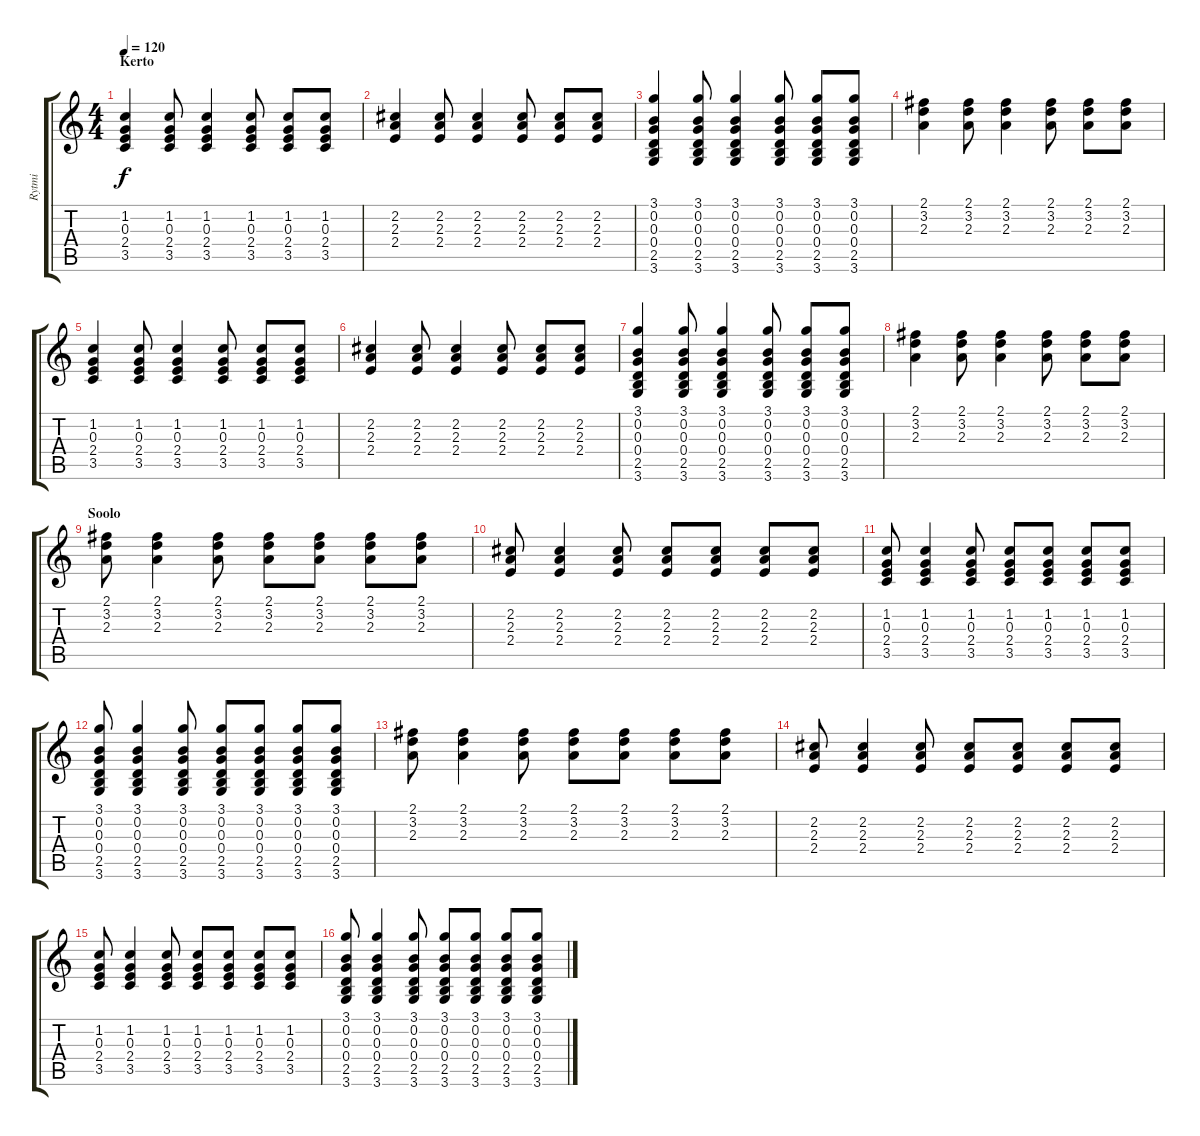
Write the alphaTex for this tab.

\track ("Rytmi" "Rytmi") {instrument distortionguitar}
\staff {score tabs}
\tuning (E4 B3 G3 D3 A2 E2) {hide}
\ts (4 4)
\section ("" "Kerto")
\tempo 120
\clef g2
\ks c
(1.2 0.3 2.4 3.5).4{dy f} (1.2 0.3 2.4 3.5).8 (1.2 0.3 2.4 3.5).4 (1.2 0.3 2.4 3.5).8 (1.2 0.3 2.4 3.5).8 (1.2 0.3 2.4 3.5).8 |
(2.2 2.3 2.4).4 (2.2 2.3 2.4).8 (2.2 2.3 2.4).4 (2.2 2.3 2.4).8 (2.2 2.3 2.4).8 (2.2 2.3 2.4).8 |
(3.1 0.2 0.3 0.4 2.5 3.6).4 (3.1 0.2 0.3 0.4 2.5 3.6).8 (3.1 0.2 0.3 0.4 2.5 3.6).4 (3.1 0.2 0.3 0.4 2.5 3.6).8 (3.1 0.2 0.3 0.4 2.5 3.6).8 (3.1 0.2 0.3 0.4 2.5 3.6).8 |
(2.1 3.2 2.3).4 (2.1 3.2 2.3).8 (2.1 3.2 2.3).4 (2.1 3.2 2.3).8 (2.1 3.2 2.3).8 (2.1 3.2 2.3).8 |
(1.2 0.3 2.4 3.5).4 (1.2 0.3 2.4 3.5).8 (1.2 0.3 2.4 3.5).4 (1.2 0.3 2.4 3.5).8 (1.2 0.3 2.4 3.5).8 (1.2 0.3 2.4 3.5).8 |
(2.2 2.3 2.4).4 (2.2 2.3 2.4).8 (2.2 2.3 2.4).4 (2.2 2.3 2.4).8 (2.2 2.3 2.4).8 (2.2 2.3 2.4).8 |
(3.1 0.2 0.3 0.4 2.5 3.6).4 (3.1 0.2 0.3 0.4 2.5 3.6).8 (3.1 0.2 0.3 0.4 2.5 3.6).4 (3.1 0.2 0.3 0.4 2.5 3.6).8 (3.1 0.2 0.3 0.4 2.5 3.6).8 (3.1 0.2 0.3 0.4 2.5 3.6).8 |
(2.1 3.2 2.3).4 (2.1 3.2 2.3).8 (2.1 3.2 2.3).4 (2.1 3.2 2.3).8 (2.1 3.2 2.3).8 (2.1 3.2 2.3).8 |
\section ("" "Soolo")
(2.1 3.2 2.3).8 (2.1 3.2 2.3).4 (2.1 3.2 2.3).8 (2.1 3.2 2.3).8 (2.1 3.2 2.3).8 (2.1 3.2 2.3).8 (2.1 3.2 2.3).8 |
(2.2 2.3 2.4).8 (2.2 2.3 2.4).4 (2.2 2.3 2.4).8 (2.2 2.3 2.4).8 (2.2 2.3 2.4).8 (2.2 2.3 2.4).8 (2.2 2.3 2.4).8 |
(1.2 0.3 2.4 3.5).8 (1.2 0.3 2.4 3.5).4 (1.2 0.3 2.4 3.5).8 (1.2 0.3 2.4 3.5).8 (1.2 0.3 2.4 3.5).8 (1.2 0.3 2.4 3.5).8 (1.2 0.3 2.4 3.5).8 |
(3.1 0.2 0.3 0.4 2.5 3.6).8 (3.1 0.2 0.3 0.4 2.5 3.6).4 (3.1 0.2 0.3 0.4 2.5 3.6).8 (3.1 0.2 0.3 0.4 2.5 3.6).8 (3.1 0.2 0.3 0.4 2.5 3.6).8 (3.1 0.2 0.3 0.4 2.5 3.6).8 (3.1 0.2 0.3 0.4 2.5 3.6).8 |
(2.1 3.2 2.3).8 (2.1 3.2 2.3).4 (2.1 3.2 2.3).8 (2.1 3.2 2.3).8 (2.1 3.2 2.3).8 (2.1 3.2 2.3).8 (2.1 3.2 2.3).8 |
(2.2 2.3 2.4).8 (2.2 2.3 2.4).4 (2.2 2.3 2.4).8 (2.2 2.3 2.4).8 (2.2 2.3 2.4).8 (2.2 2.3 2.4).8 (2.2 2.3 2.4).8 |
(1.2 0.3 2.4 3.5).8 (1.2 0.3 2.4 3.5).4 (1.2 0.3 2.4 3.5).8 (1.2 0.3 2.4 3.5).8 (1.2 0.3 2.4 3.5).8 (1.2 0.3 2.4 3.5).8 (1.2 0.3 2.4 3.5).8 |
(3.1 0.2 0.3 0.4 2.5 3.6).8 (3.1 0.2 0.3 0.4 2.5 3.6).4 (3.1 0.2 0.3 0.4 2.5 3.6).8 (3.1 0.2 0.3 0.4 2.5 3.6).8 (3.1 0.2 0.3 0.4 2.5 3.6).8 (3.1 0.2 0.3 0.4 2.5 3.6).8 (3.1 0.2 0.3 0.4 2.5 3.6).8
